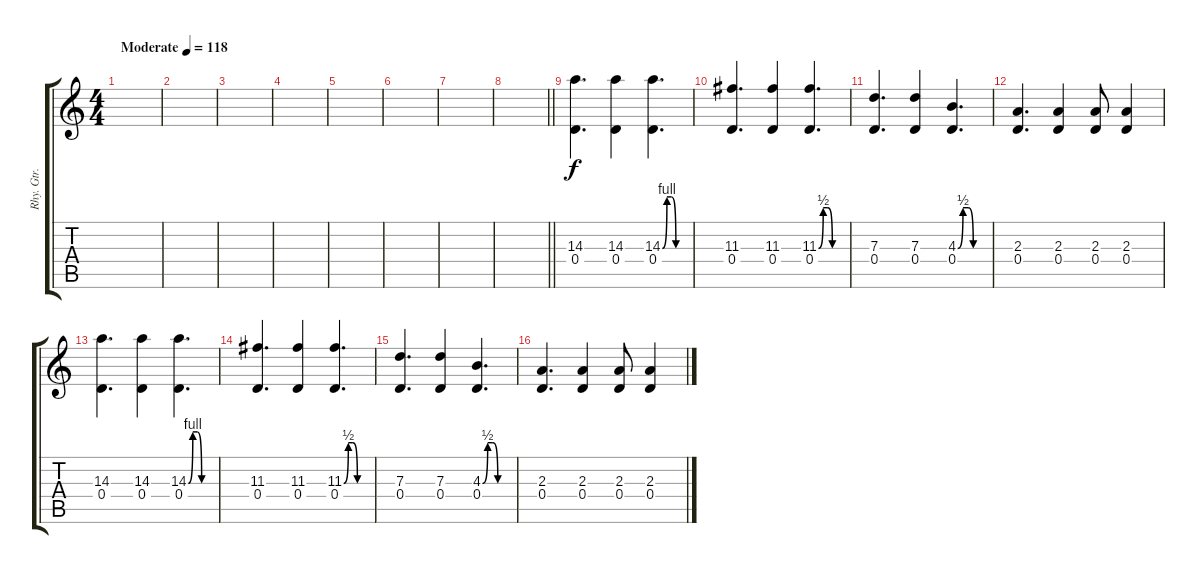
\track ("Rhy. Gtr. 2" "Rhy. Gtr. ") {instrument distortionguitar}
\staff {score tabs}
\tuning (E4 B3 G3 D3 A2 D2) {hide}
\ts (4 4)
\tempo (118 "Moderate")
\clef g2
\ks c
|
|
|
|
|
|
|
\barLineRight lightlight
|
\section ("" "")
(14.3 0.4).4{d} (14.3 0.4).4 (14.3{be (custom 0 0 10 4 20 4 30 0 60 0)} 0.4).4{d} |
(11.3 0.4).4{d} (11.3 0.4).4 (11.3{be (custom 0 0 10 2 20 2 30 0 60 0)} 0.4).4{d} |
(7.3 0.4).4{d} (7.3 0.4).4 (4.3{be (custom 0 0 10 2 20 2 30 0 60 0)} 0.4).4{d} |
(2.3 0.4).4{d} (2.3 0.4).4 (2.3 0.4).8 (2.3 0.4).4 |
(14.3 0.4).4{d} (14.3 0.4).4 (14.3{be (custom 0 0 10 4 20 4 30 0 60 0)} 0.4).4{d} |
(11.3 0.4).4{d} (11.3 0.4).4 (11.3{be (custom 0 0 10 2 20 2 30 0 60 0)} 0.4).4{d} |
(7.3 0.4).4{d} (7.3 0.4).4 (4.3{be (custom 0 0 10 2 20 2 30 0 60 0)} 0.4).4{d} |
(2.3 0.4).4{d} (2.3 0.4).4 (2.3 0.4).8 (2.3 0.4).4
